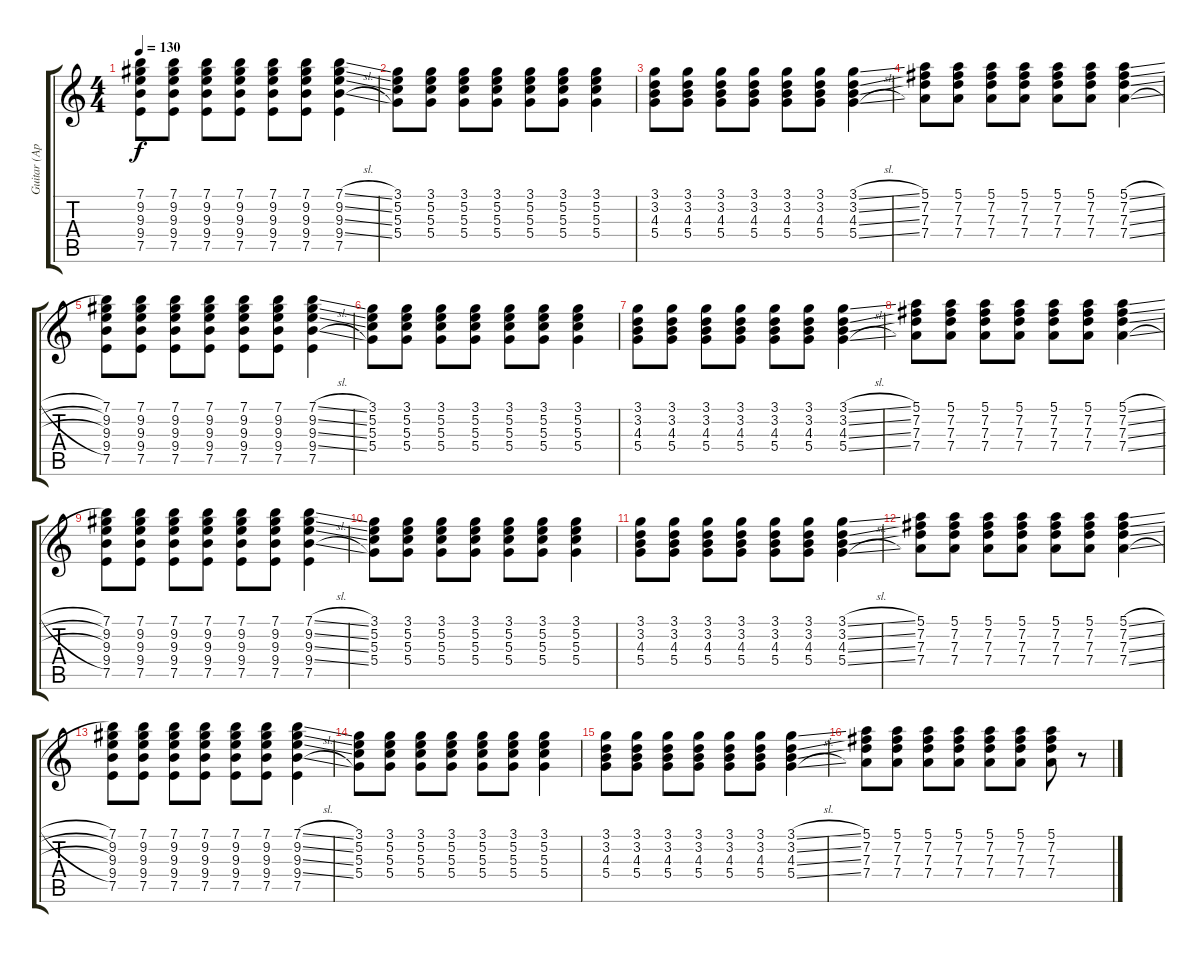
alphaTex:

\track ("Guitar (Apoy)" "Guitar (Ap") {instrument overdrivenguitar}
\staff {score tabs}
\tuning (E4 B3 G3 D3 A2 E2) {hide}
\ts (4 4)
\tempo 130
\clef g2
\ks c
(7.1 9.2 9.3 9.4 7.5).8{dy f} (7.1 9.2 9.3 9.4 7.5).8 (7.1 9.2 9.3 9.4 7.5).8 (7.1 9.2 9.3 9.4 7.5).8 (7.1 9.2 9.3 9.4 7.5).8 (7.1 9.2 9.3 9.4 7.5).8 (7.1{sl} 9.2{sl} 9.3{sl} 9.4{sl} 7.5).4 |
(3.1 5.2 5.3 5.4).8 (3.1 5.2 5.3 5.4).8 (3.1 5.2 5.3 5.4).8 (3.1 5.2 5.3 5.4).8 (3.1 5.2 5.3 5.4).8 (3.1 5.2 5.3 5.4).8 (3.1 5.2 5.3 5.4).4 |
(3.1 3.2 4.3 5.4).8 (3.1 3.2 4.3 5.4).8 (3.1 3.2 4.3 5.4).8 (3.1 3.2 4.3 5.4).8 (3.1 3.2 4.3 5.4).8 (3.1 3.2 4.3 5.4).8 (3.1{sl} 3.2{sl} 4.3{sl} 5.4{sl}).4 |
(5.1 7.2 7.3 7.4).8 (5.1 7.2 7.3 7.4).8 (5.1 7.2 7.3 7.4).8 (5.1 7.2 7.3 7.4).8 (5.1 7.2 7.3 7.4).8 (5.1 7.2 7.3 7.4).8 (5.1{sl} 7.2{sl} 7.3{sl} 7.4{sl}).4 |
(7.1 9.2 9.3 9.4 7.5).8 (7.1 9.2 9.3 9.4 7.5).8 (7.1 9.2 9.3 9.4 7.5).8 (7.1 9.2 9.3 9.4 7.5).8 (7.1 9.2 9.3 9.4 7.5).8 (7.1 9.2 9.3 9.4 7.5).8 (7.1{sl} 9.2{sl} 9.3{sl} 9.4{sl} 7.5).4 |
(3.1 5.2 5.3 5.4).8 (3.1 5.2 5.3 5.4).8 (3.1 5.2 5.3 5.4).8 (3.1 5.2 5.3 5.4).8 (3.1 5.2 5.3 5.4).8 (3.1 5.2 5.3 5.4).8 (3.1 5.2 5.3 5.4).4 |
(3.1 3.2 4.3 5.4).8 (3.1 3.2 4.3 5.4).8 (3.1 3.2 4.3 5.4).8 (3.1 3.2 4.3 5.4).8 (3.1 3.2 4.3 5.4).8 (3.1 3.2 4.3 5.4).8 (3.1{sl} 3.2{sl} 4.3{sl} 5.4{sl}).4 |
(5.1 7.2 7.3 7.4).8 (5.1 7.2 7.3 7.4).8 (5.1 7.2 7.3 7.4).8 (5.1 7.2 7.3 7.4).8 (5.1 7.2 7.3 7.4).8 (5.1 7.2 7.3 7.4).8 (5.1{sl} 7.2{sl} 7.3{sl} 7.4{sl}).4 |
(7.1 9.2 9.3 9.4 7.5).8 (7.1 9.2 9.3 9.4 7.5).8 (7.1 9.2 9.3 9.4 7.5).8 (7.1 9.2 9.3 9.4 7.5).8 (7.1 9.2 9.3 9.4 7.5).8 (7.1 9.2 9.3 9.4 7.5).8 (7.1{sl} 9.2{sl} 9.3{sl} 9.4{sl} 7.5).4 |
(3.1 5.2 5.3 5.4).8 (3.1 5.2 5.3 5.4).8 (3.1 5.2 5.3 5.4).8 (3.1 5.2 5.3 5.4).8 (3.1 5.2 5.3 5.4).8 (3.1 5.2 5.3 5.4).8 (3.1 5.2 5.3 5.4).4 |
(3.1 3.2 4.3 5.4).8 (3.1 3.2 4.3 5.4).8 (3.1 3.2 4.3 5.4).8 (3.1 3.2 4.3 5.4).8 (3.1 3.2 4.3 5.4).8 (3.1 3.2 4.3 5.4).8 (3.1{sl} 3.2{sl} 4.3{sl} 5.4{sl}).4 |
(5.1 7.2 7.3 7.4).8 (5.1 7.2 7.3 7.4).8 (5.1 7.2 7.3 7.4).8 (5.1 7.2 7.3 7.4).8 (5.1 7.2 7.3 7.4).8 (5.1 7.2 7.3 7.4).8 (5.1{sl} 7.2{sl} 7.3{sl} 7.4{sl}).4 |
(7.1 9.2 9.3 9.4 7.5).8 (7.1 9.2 9.3 9.4 7.5).8 (7.1 9.2 9.3 9.4 7.5).8 (7.1 9.2 9.3 9.4 7.5).8 (7.1 9.2 9.3 9.4 7.5).8 (7.1 9.2 9.3 9.4 7.5).8 (7.1{sl} 9.2{sl} 9.3{sl} 9.4{sl} 7.5).4 |
(3.1 5.2 5.3 5.4).8 (3.1 5.2 5.3 5.4).8 (3.1 5.2 5.3 5.4).8 (3.1 5.2 5.3 5.4).8 (3.1 5.2 5.3 5.4).8 (3.1 5.2 5.3 5.4).8 (3.1 5.2 5.3 5.4).4 |
(3.1 3.2 4.3 5.4).8 (3.1 3.2 4.3 5.4).8 (3.1 3.2 4.3 5.4).8 (3.1 3.2 4.3 5.4).8 (3.1 3.2 4.3 5.4).8 (3.1 3.2 4.3 5.4).8 (3.1{sl} 3.2{sl} 4.3{sl} 5.4{sl}).4 |
(5.1 7.2 7.3 7.4).8 (5.1 7.2 7.3 7.4).8 (5.1 7.2 7.3 7.4).8 (5.1 7.2 7.3 7.4).8 (5.1 7.2 7.3 7.4).8 (5.1 7.2 7.3 7.4).8 (5.1 7.2 7.3 7.4).8 r.8
